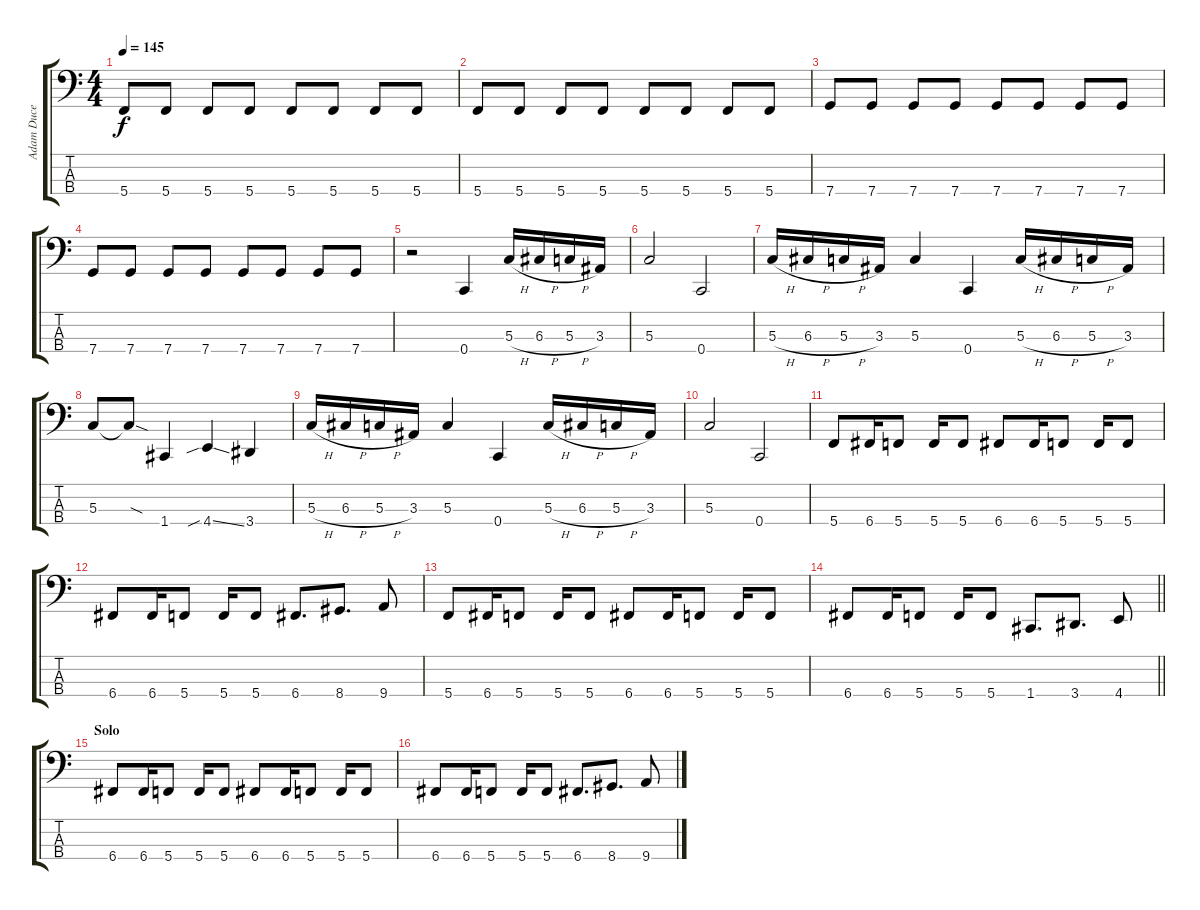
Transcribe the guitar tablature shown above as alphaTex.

\track ("Adam Duce" "Adam Duce") {instrument electricbassfinger}
\staff {score tabs}
\tuning (F2 C2 G1 C1) {hide}
\ts (4 4)
\tempo 145
\clef f4
\ks c
5.4.8{dy f} 5.4.8 5.4.8 5.4.8 5.4.8 5.4.8 5.4.8 5.4.8 |
5.4.8 5.4.8 5.4.8 5.4.8 5.4.8 5.4.8 5.4.8 5.4.8 |
7.4.8 7.4.8 7.4.8 7.4.8 7.4.8 7.4.8 7.4.8 7.4.8 |
7.4.8 7.4.8 7.4.8 7.4.8 7.4.8 7.4.8 7.4.8 7.4.8 |
r.2 0.4.4 5.3{h}.16 6.3{h}.16 5.3{h}.16 3.3.16 |
5.3.2 0.4.2 |
5.3{h}.16 6.3{h}.16 5.3{h}.16 3.3.16 5.3.4 0.4.4 5.3{h}.16 6.3{h}.16 5.3{h}.16 3.3.16 |
5.3.8 5.3{sod t}.8 1.4.4 4.4{sib ss}.4 3.4.4 |
5.3{h}.16 6.3{h}.16 5.3{h}.16 3.3.16 5.3.4 0.4.4 5.3{h}.16 6.3{h}.16 5.3{h}.16 3.3.16 |
5.3.2 0.4.2 |
5.4.8 6.4.16 5.4.8 5.4.16 5.4.8 6.4.8 6.4.16 5.4.8 5.4.16 5.4.8 |
6.4.8 6.4.16 5.4.8 5.4.16 5.4.8 6.4.8{d} 8.4.8{d} 9.4.8 |
5.4.8 6.4.16 5.4.8 5.4.16 5.4.8 6.4.8 6.4.16 5.4.8 5.4.16 5.4.8 |
\barLineRight lightlight
6.4.8 6.4.16 5.4.8 5.4.16 5.4.8 1.4.8{d} 3.4.8{d} 4.4.8 |
\section ("" "Solo")
6.4.8 6.4.16 5.4.8 5.4.16 5.4.8 6.4.8 6.4.16 5.4.8 5.4.16 5.4.8 |
6.4.8 6.4.16 5.4.8 5.4.16 5.4.8 6.4.8{d} 8.4.8{d} 9.4.8
